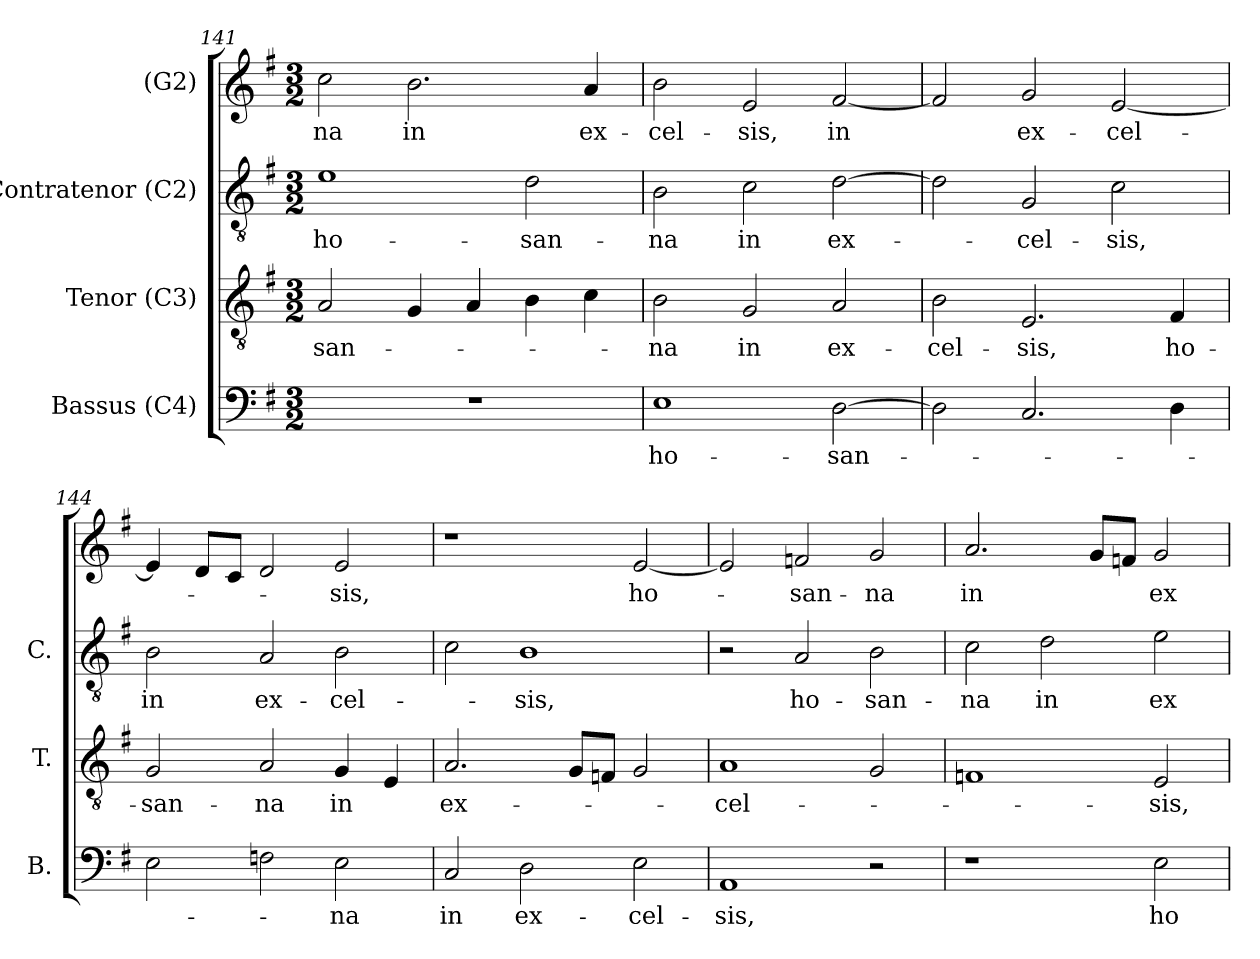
**kern	**text	**kern	**text	**kern	**text	**kern	**text
*part4	*part4	*part3	*part3	*part2	*part2	*part1	*part1
*staff4	*staff4	*staff3	*staff3	*staff2	*staff2	*staff1	*staff1
*I"Bassus (C4)	*	*I"Tenor (C3)	*	*I"Contratenor (C2)	*	*I"(G2)	*
*I'B.	*	*I'T.	*	*I'C.	*	*	*
!!LO:LB:g=z
*clefF4	*	*clefGv2	*	*clefGv2	*	*clefG2	*
*	*	*ITrd7c12	*	*ITrd7c12	*	*	*
*k[f#]	*	*k[f#]	*	*k[f#]	*	*k[f#]	*
*G:	*	*G:	*	*G:	*	*G:	*
*M3/2	*	*M3/2	*	*M3/2	*	*M3/2	*
=141	=141	=141	=141	=141	=141	=141	=141
!LO:N:vis=1	!	!	!	!	!	!	!
!	!	!	!LO:LY:b:color=#000000	!	!	!	!
!	!	!	!	!	!LO:LY:b:color=#000000	!	!
!	!	!	!	!	!	!	!LO:LY:b:color=#000000
1.r	.	2AAi/	-san-	1Ei	ho-	2cci\	-na
!	!	!	!	!	!	!	!LO:LY:b:color=#000000
.	.	4GGi/	.	.	.	2.bi\	in
.	.	4AAi/	.	.	.	.	.
!	!	!	!	!	!LO:LY:b:color=#000000	!	!
.	.	4BBi\	.	2Di\	-san-	.	.
!	!	!	!	!	!	!	!LO:LY:b:color=#000000
.	.	4Ci\	.	.	.	4ai/	ex-
=142	=142	=142	=142	=142	=142	=142	=142
!	!LO:LY:b:color=#000000	!	!	!	!	!	!
!	!	!	!LO:LY:b:color=#000000	!	!	!	!
!	!	!	!	!	!LO:LY:b:color=#000000	!	!
!	!	!	!	!	!	!	!LO:LY:b:color=#000000
1Ei	ho-	2BBi\	-na	2BBi\	-na	2bi\	-cel-
!	!	!	!LO:LY:b:color=#000000	!	!	!	!
!	!	!	!	!	!LO:LY:b:color=#000000	!	!
!	!	!	!	!	!	!	!LO:LY:b:color=#000000
.	.	2GGi/	in	2Ci\	in	2ei/	-sis,
!	!LO:LY:b:color=#000000	!	!	!	!	!	!
!	!	!	!LO:LY:b:color=#000000	!	!	!	!
!	!	!	!	!	!LO:LY:b:color=#000000	!	!
!	!	!	!	!	!	!	!LO:LY:b:color=#000000
[2Di\	-san-	2AAi/	ex-	[2Di\	ex-	[2f#i/	in
=143	=143	=143	=143	=143	=143	=143	=143
!	!	!	!LO:LY:b:color=#000000	!	!	!	!
2Di\]	.	2BBi\	-cel-	2Di\]	.	2f#i/]	.
!	!	!	!LO:LY:b:color=#000000	!	!	!	!
!	!	!	!	!	!LO:LY:b:color=#000000	!	!
!	!	!	!	!	!	!	!LO:LY:b:color=#000000
2.Ci/	.	2.EEi/	-sis,	2GGi/	-cel-	2gi/	ex-
!	!	!	!	!	!LO:LY:b:color=#000000	!	!
!	!	!	!	!	!	!	!LO:LY:b:color=#000000
.	.	.	.	2Ci\	-sis,	[2ei/	-cel-
!	!	!	!LO:LY:b:color=#000000	!	!	!	!
4Di\	.	4FF#i/	ho-	.	.	.	.
=144	=144	=144	=144	=144	=144	=144	=144
!	!	!	!LO:LY:b:color=#000000	!	!	!	!
!	!	!	!	!	!LO:LY:b:color=#000000	!	!
2Ei\	.	2GGi/	-san-	2BBi\	in	4ei/]	.
.	.	.	.	.	.	8di/L	.
.	.	.	.	.	.	8ci/J	.
!	!	!	!LO:LY:b:color=#000000	!	!	!	!
!	!	!	!	!	!LO:LY:b:color=#000000	!	!
2Fni\	.	2AAi/	-na	2AAi/	ex-	2di/	.
!	!LO:LY:b:color=#000000	!	!	!	!	!	!
!	!	!	!LO:LY:b:color=#000000	!	!	!	!
!	!	!	!	!	!LO:LY:b:color=#000000	!	!
!	!	!	!	!	!	!	!LO:LY:b:color=#000000
2Ei\	-na	4GGi/	in	2BBi\	-cel-	2ei/	-sis,
.	.	4EEi/	.	.	.	.	.
=145	=145	=145	=145	=145	=145	=145	=145
!	!LO:LY:b:color=#000000	!	!	!	!	!	!
!	!	!	!LO:LY:b:color=#000000	!	!	!	!
2Ci/	in	2.AAi/	ex-	2Ci\	.	1r	.
!	!LO:LY:b:color=#000000	!	!	!	!	!	!
!	!	!	!	!	!LO:LY:b:color=#000000	!	!
2Di\	ex-	.	.	1BBi	-sis,	.	.
.	.	8GGi/L	.	.	.	.	.
.	.	8FFi/J	.	.	.	.	.
!	!LO:LY:b:color=#000000	!	!	!	!	!	!
!	!	!	!	!	!	!	!LO:LY:b:color=#000000
2Ei\	-cel-	2GGi/	.	.	.	[2ei/	ho-
=146	=146	=146	=146	=146	=146	=146	=146
!	!LO:LY:b:color=#000000	!	!	!	!	!	!
!	!	!	!LO:LY:b:color=#000000	!	!	!	!
1AAi	-sis,	1AAi	-cel-	2r	.	2ei/]	.
!	!	!	!	!	!LO:LY:b:color=#000000	!	!
!	!	!	!	!	!	!	!LO:LY:b:color=#000000
.	.	.	.	2AAi/	ho-	2fi/	-san-
!	!	!	!	!	!LO:LY:b:color=#000000	!	!
!	!	!	!	!	!	!	!LO:LY:b:color=#000000
2r	.	2GGi/	.	2BBi\	-san-	2gi/	-na
!!LO:PB:g=z
=147	=147	=147	=147	=147	=147	=147	=147
!	!	!	!	!	!LO:LY:b:color=#000000	!	!
!	!	!	!	!	!	!	!LO:LY:b:color=#000000
1r	.	1FFni	.	2Ci\	-na	2.ai/	in
!	!	!	!	!	!LO:LY:b:color=#000000	!	!
.	.	.	.	2Di\	in	.	.
.	.	.	.	.	.	8gi/L	.
.	.	.	.	.	.	8fi/J	.
!	!LO:LY:b:color=#000000	!	!	!	!	!	!
!	!	!	!LO:LY:b:color=#000000	!	!	!	!
!	!	!	!	!	!LO:LY:b:color=#000000	!	!
!	!	!	!	!	!	!	!LO:LY:b:color=#000000
2Ei\	ho-	2EEi/	-sis,	2Ei\	ex-	2gi/	ex-
=	=	=	=	=	=	=	=
*-	*-	*-	*-	*-	*-	*-	*-
